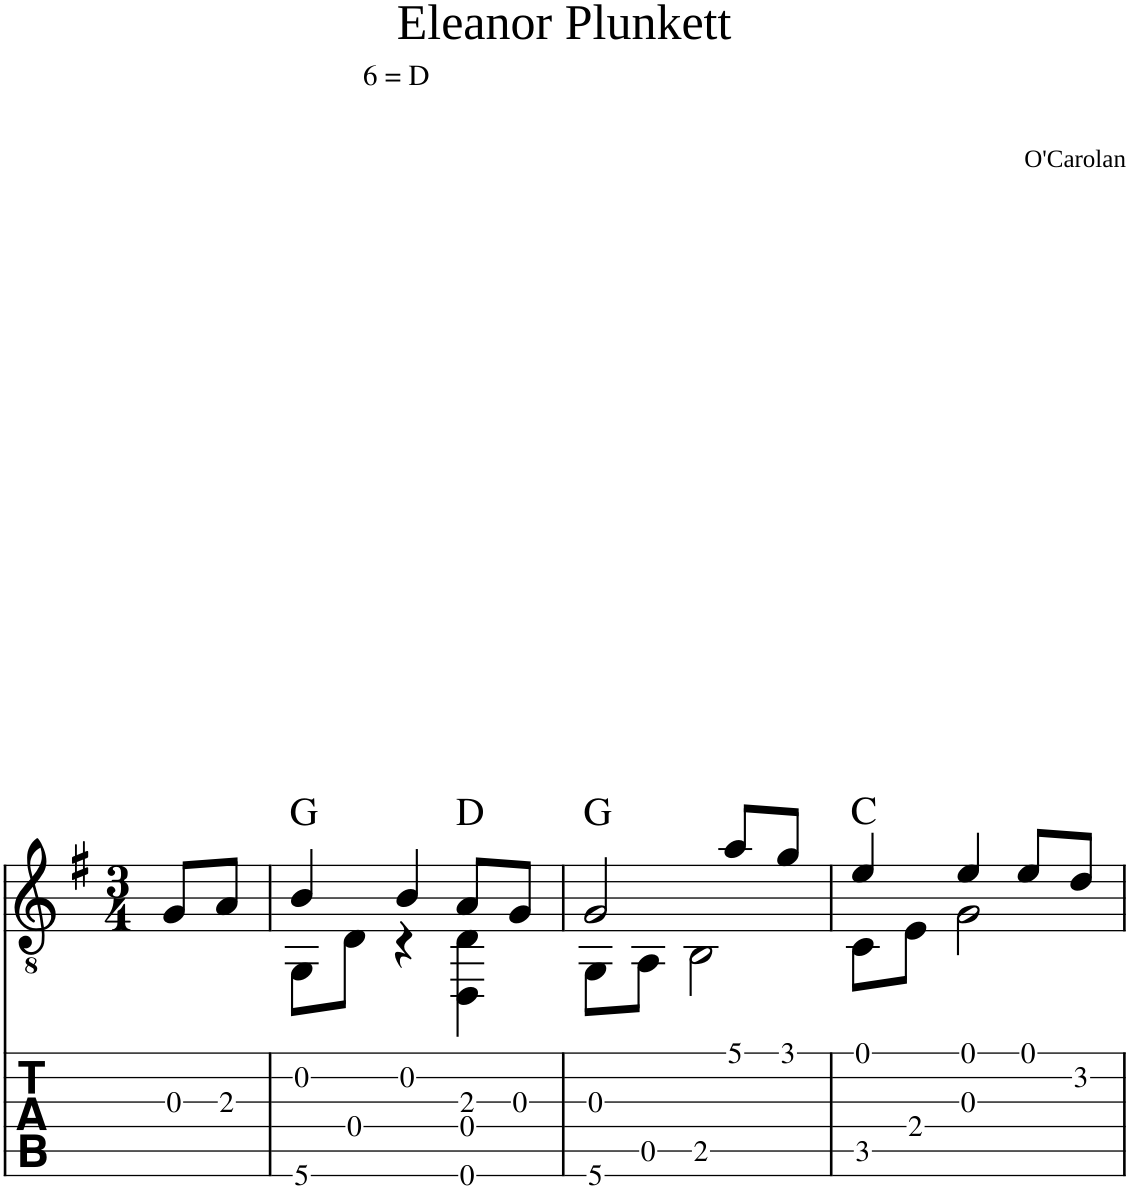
**kern	**kern	**harte
*part2	*part1	*part1
*staff2	*staff1	*
*I"Acoustic Guitar [Tablature]	*I"Guitar	*
*I'Ac Gtr	*	*
*stria6	*	*
*	*clefGv2	*
*k[f#]	*k[f#]	*
*M3/4	*M3/4	*
=1	=1	=1
8GL	8G/L	.
8AJ	8A/J	.
=2	=2	=2
*^	*^	*
4B	8GGL	4B/	8GG\L	G:maj
.	8DJ	.	8D\J	.
4B	4r	4B/	4r	.
8AL	4DD 4D	8A/L	4DD\ 4D\	D:maj
8GJ	.	8G/J	.	.
=3	=3	=3	=3	=3
2G	8GGL	2G/	8GG\L	G:maj
.	8AAJ	.	8AA\J	.
.	2BB	.	2BB\	.
8aL	.	8a/L	.	.
8gJ	.	8g/J	.	.
=4	=4	=4	=4	=4
4e	8CL	4e/	8C\L	C:maj
.	8EJ	.	8E\J	.
4e	2G	4e/	2G\	.
8eL	.	8e/L	.	.
8dJ	.	8d/J	.	.
*v	*v	*	*	*
*	*v	*v	*
=	=	=
*-	*-	*-
